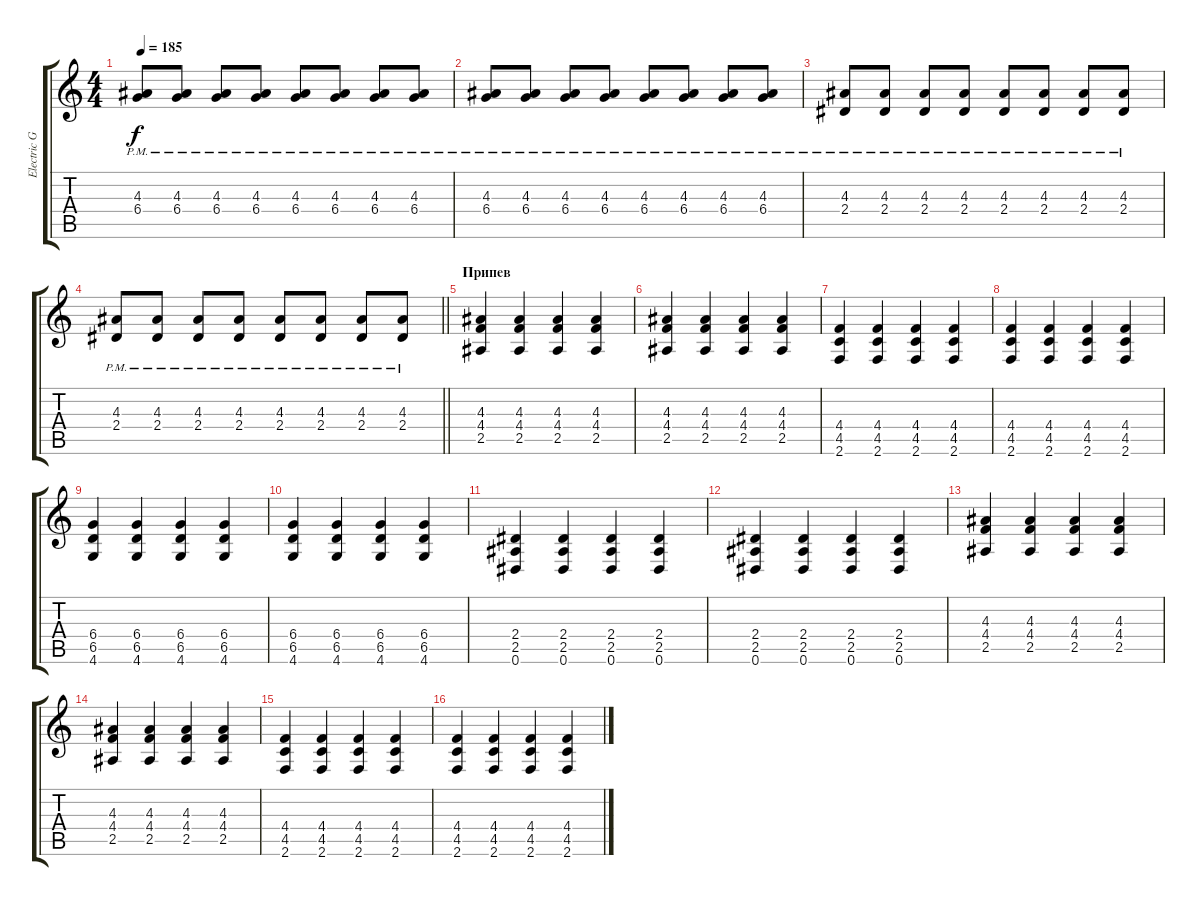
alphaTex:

\track ("Electric Guitar" "Electric G") {instrument distortionguitar}
\staff {score tabs}
\tuning (Eb4 Bb3 Gb3 Db3 Ab2 Eb2) {hide}
\ts (4 4)
\tempo 185
\clef g2
\ks c
(4.3{pm} 6.4{pm}).8{dy f} (4.3{pm} 6.4{pm}).8 (4.3{pm} 6.4{pm}).8 (4.3{pm} 6.4{pm}).8 (4.3{pm} 6.4{pm}).8 (4.3{pm} 6.4{pm}).8 (4.3{pm} 6.4{pm}).8 (4.3{pm} 6.4{pm}).8 |
(4.3{pm} 6.4{pm}).8 (4.3{pm} 6.4{pm}).8 (4.3{pm} 6.4{pm}).8 (4.3{pm} 6.4{pm}).8 (4.3{pm} 6.4{pm}).8 (4.3{pm} 6.4{pm}).8 (4.3{pm} 6.4{pm}).8 (4.3{pm} 6.4{pm}).8 |
(4.3{pm} 2.4{pm}).8 (4.3{pm} 2.4{pm}).8 (4.3{pm} 2.4{pm}).8 (4.3{pm} 2.4{pm}).8 (4.3{pm} 2.4{pm}).8 (4.3{pm} 2.4{pm}).8 (4.3{pm} 2.4{pm}).8 (4.3{pm} 2.4{pm}).8 |
\barLineRight lightlight
(4.3{pm} 2.4{pm}).8 (4.3{pm} 2.4{pm}).8 (4.3{pm} 2.4{pm}).8 (4.3{pm} 2.4{pm}).8 (4.3{pm} 2.4{pm}).8 (4.3{pm} 2.4{pm}).8 (4.3{pm} 2.4{pm}).8 (4.3{pm} 2.4{pm}).8 |
\section ("" "Припев")
(4.3 4.4 2.5).4 (4.3 4.4 2.5).4 (4.3 4.4 2.5).4 (4.3 4.4 2.5).4 |
(4.3 4.4 2.5).4 (4.3 4.4 2.5).4 (4.3 4.4 2.5).4 (4.3 4.4 2.5).4 |
(4.4 4.5 2.6).4 (4.4 4.5 2.6).4 (4.4 4.5 2.6).4 (4.4 4.5 2.6).4 |
(4.4 4.5 2.6).4 (4.4 4.5 2.6).4 (4.4 4.5 2.6).4 (4.4 4.5 2.6).4 |
(6.4 6.5 4.6).4 (6.4 6.5 4.6).4 (6.4 6.5 4.6).4 (6.4 6.5 4.6).4 |
(6.4 6.5 4.6).4 (6.4 6.5 4.6).4 (6.4 6.5 4.6).4 (6.4 6.5 4.6).4 |
(2.4 2.5 0.6).4 (2.4 2.5 0.6).4 (2.4 2.5 0.6).4 (2.4 2.5 0.6).4 |
(2.4 2.5 0.6).4 (2.4 2.5 0.6).4 (2.4 2.5 0.6).4 (2.4 2.5 0.6).4 |
(4.3 4.4 2.5).4 (4.3 4.4 2.5).4 (4.3 4.4 2.5).4 (4.3 4.4 2.5).4 |
(4.3 4.4 2.5).4 (4.3 4.4 2.5).4 (4.3 4.4 2.5).4 (4.3 4.4 2.5).4 |
(4.4 4.5 2.6).4 (4.4 4.5 2.6).4 (4.4 4.5 2.6).4 (4.4 4.5 2.6).4 |
(4.4 4.5 2.6).4 (4.4 4.5 2.6).4 (4.4 4.5 2.6).4 (4.4 4.5 2.6).4
